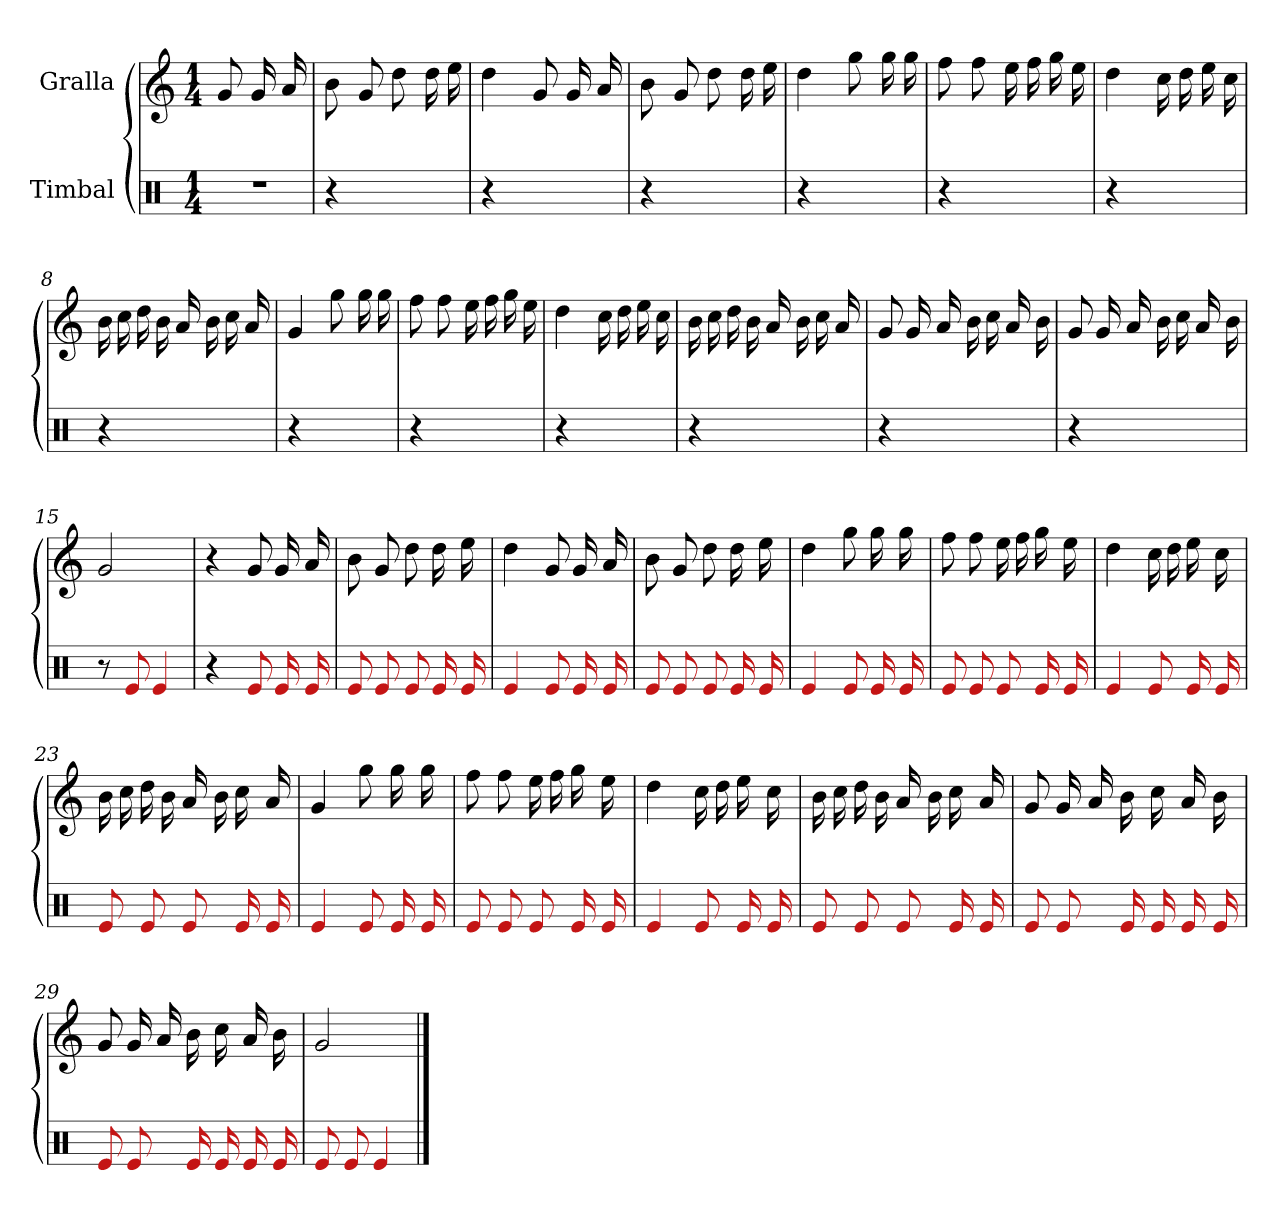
**kern	**kern
*part2	*part1
*staff2	*staff1
*I"Timbal	*I"Gralla
*clefX	*clefG2
*k[]	*k[]
*M1/4	*M1/4
=1	=1
4r	8g
.	16g
.	16a
=2	=2
4r	8b
.	8g
4ryy	8dd
.	16dd
.	16ee
=3	=3
4r	4dd
4ryy	8g
.	16g
.	16a
=4	=4
4r	8b
.	8g
4ryy	8dd
.	16dd
.	16ee
=5	=5
4r	4dd
4ryy	8gg
.	16gg
.	16gg
=6	=6
4r	8ff
.	8ff
4ryy	16ee
.	16ff
.	16gg
.	16ee
=7	=7
4r	4dd
4ryy	16cc
.	16dd
.	16ee
.	16cc
=8	=8
4r	16b
.	16cc
.	16dd
.	16b
4ryy	16a
.	16b
.	16cc
.	16a
=9	=9
4r	4g
4ryy	8gg
.	16gg
.	16gg
=10	=10
4r	8ff
.	8ff
4ryy	16ee
.	16ff
.	16gg
.	16ee
=11	=11
4r	4dd
4ryy	16cc
.	16dd
.	16ee
.	16cc
=12	=12
4r	16b
.	16cc
.	16dd
.	16b
4ryy	16a
.	16b
.	16cc
.	16a
=13	=13
4r	8g
.	16g
.	16a
4ryy	16b
.	16cc
.	16a
.	16b
=14	=14
4r	8g
.	16g
.	16a
4ryy	16b
.	16cc
.	16a
.	16b
=15	=15
8r	2g
8e	.
4e	.
=16	=16
4r	4r
8e	8g
16e	16g
16e	16a
=17	=17
8e	8b
8e	8g
8e	8dd
16e	16dd
16e	16ee
=18	=18
4e	4dd
8e	8g
16e	16g
16e	16a
=19	=19
8e	8b
8e	8g
8e	8dd
16e	16dd
16e	16ee
=20	=20
4e	4dd
8e	8gg
16e	16gg
16e	16gg
=21	=21
8e	8ff
8e	8ff
8e	16ee
.	16ff
16e	16gg
16e	16ee
=22	=22
4e	4dd
8e	16cc
.	16dd
16e	16ee
16e	16cc
=23	=23
8e	16b
.	16cc
8e	16dd
.	16b
8e	16a
.	16b
16e	16cc
16e	16a
=24	=24
4e	4g
8e	8gg
16e	16gg
16e	16gg
=25	=25
8e	8ff
8e	8ff
8e	16ee
.	16ff
16e	16gg
16e	16ee
=26	=26
4e	4dd
8e	16cc
.	16dd
16e	16ee
16e	16cc
=27	=27
8e	16b
.	16cc
8e	16dd
.	16b
8e	16a
.	16b
16e	16cc
16e	16a
=28	=28
8e	8g
8e	16g
.	16a
16e	16b
16e	16cc
16e	16a
16e	16b
=29	=29
8e	8g
8e	16g
.	16a
16e	16b
16e	16cc
16e	16a
16e	16b
=30	=30
8e	2g
8e	.
4e	.
==	==
*-	*-
